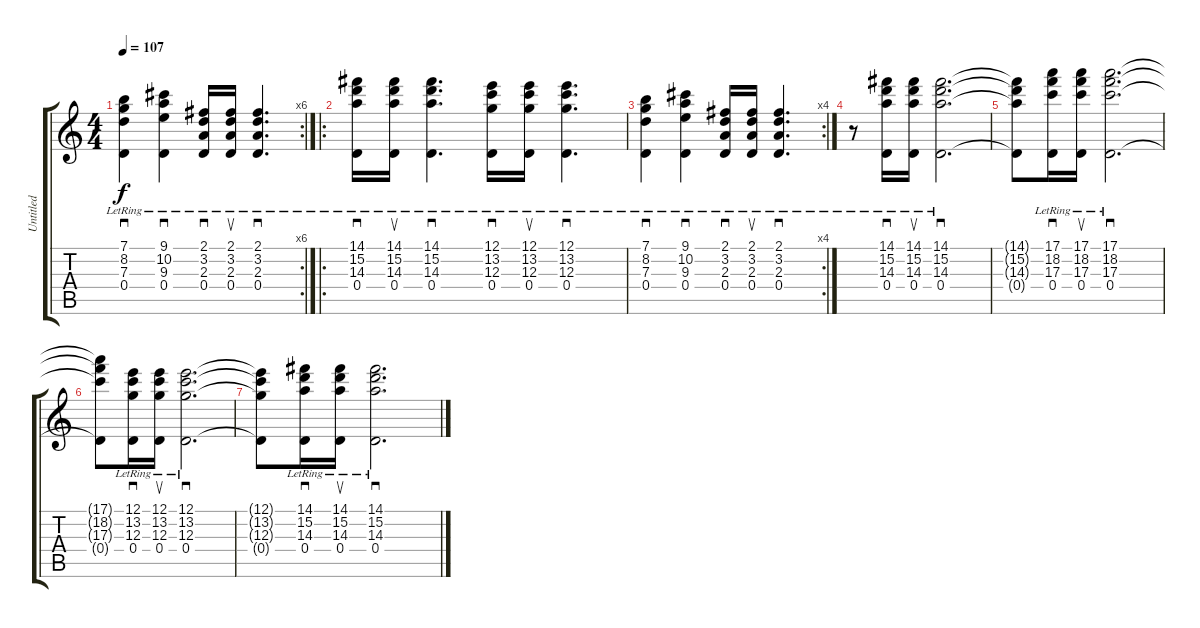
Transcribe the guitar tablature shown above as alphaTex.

\track ("Untitled" "Untitled") {instrument electricguitarclean}
\staff {score tabs}
\tuning (E4 B3 G3 D3 A2 E2) {hide}
\rc 6
\ts (4 4)
\tempo 107
\clef g2
\ks c
(7.1{lr} 8.2{lr} 7.3{lr} 0.4{lr}).4{sd dy f} (9.1{lr} 10.2{lr} 9.3{lr} 0.4{lr}).4{sd} (2.1{lr} 3.2{lr} 2.3{lr} 0.4{lr}).16{sd} (2.1{lr} 3.2{lr} 2.3{lr} 0.4{lr}).16{su} (2.1{lr} 3.2{lr} 2.3{lr} 0.4{lr}).4{d sd} |
\ro
(14.1{lr} 15.2{lr} 14.3{lr} 0.4{lr}).16{sd} (14.1{lr} 15.2{lr} 14.3{lr} 0.4{lr}).16{su} (14.1{lr} 15.2{lr} 14.3{lr} 0.4{lr}).4{d sd} (12.1{lr} 13.2{lr} 12.3{lr} 0.4{lr}).16{sd} (12.1{lr} 13.2{lr} 12.3{lr} 0.4{lr}).16{su} (12.1{lr} 13.2{lr} 12.3{lr} 0.4{lr}).4{d sd} |
\rc 4
(7.1{lr} 8.2{lr} 7.3{lr} 0.4{lr}).4{sd} (9.1{lr} 10.2{lr} 9.3{lr} 0.4{lr}).4{sd} (2.1{lr} 3.2{lr} 2.3{lr} 0.4{lr}).16{sd} (2.1{lr} 3.2{lr} 2.3{lr} 0.4{lr}).16{su} (2.1{lr} 3.2{lr} 2.3{lr} 0.4{lr}).4{d sd} |
r.8 (14.1{lr} 15.2 14.3 0.4).16{sd} (14.1{lr} 15.2 14.3 0.4).16{su} (14.1{lr} 15.2{lr} 14.3{lr} 0.4).2{d sd} |
(14.1{t} 15.2{t} 14.3{t} 0.4{t}).8 (17.1{lr} 18.2{lr} 17.3{lr} 0.4).16{sd} (17.1{lr} 18.2{lr} 17.3{lr} 0.4).16{su} (17.1{lr} 18.2{lr} 17.3{lr} 0.4).2{d sd} |
(17.1{t} 18.2{t} 17.3{t} 0.4{t}).8 (12.1{lr} 13.2{lr} 12.3{lr} 0.4{lr}).16{sd} (12.1{lr} 13.2{lr} 12.3{lr} 0.4{lr}).16{su} (12.1{lr} 13.2{lr} 12.3{lr} 0.4{lr}).2{d sd} |
(12.1{t} 13.2{t} 12.3{t} 0.4{t}).8 (14.1{lr} 15.2{lr} 14.3{lr} 0.4{lr}).16{sd} (14.1{lr} 15.2{lr} 14.3{lr} 0.4{lr}).16{su} (14.1{lr} 15.2{lr} 14.3{lr} 0.4{lr}).2{d sd}
